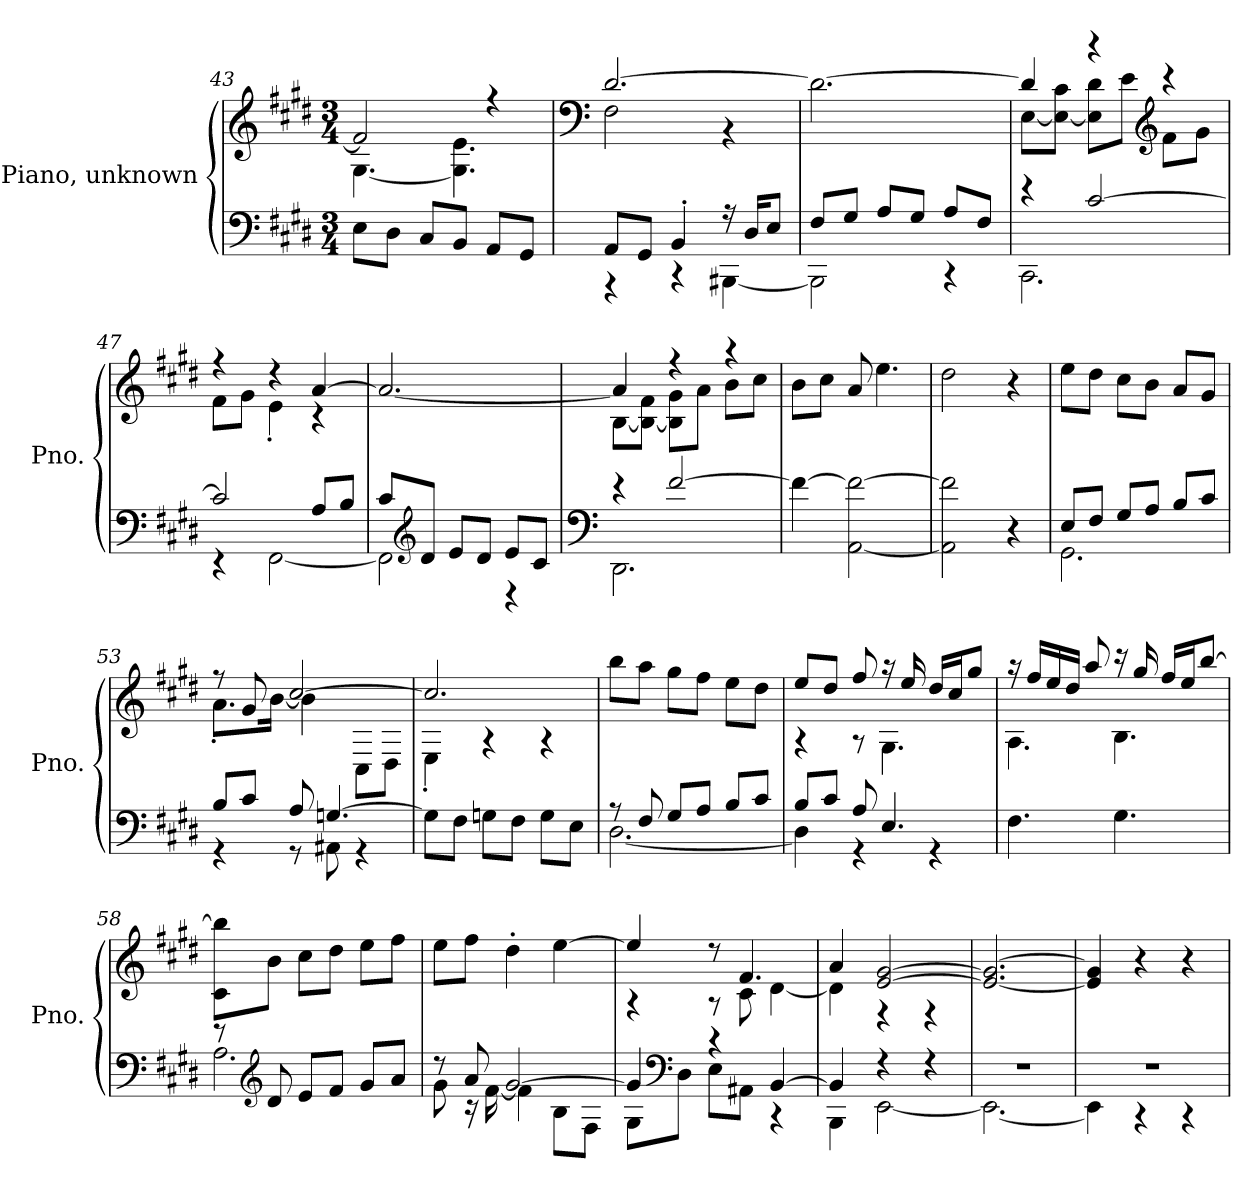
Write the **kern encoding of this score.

**kern	**kern
*part1	*part1
*staff2	*staff1
*I"Piano, unknown	*
*I'Pno.	*
*clefF4	*clefG2
*k[f#c#g#d#]	*k[f#c#g#d#]
*M3/4	*M3/4
=43	=43
*	*^
8E\L	2f#/]	[4.G#\
8D#\J	.	.
8C#/L	.	.
8BB/J	.	4.G#\] 4.e\
8AA/L	4r	.
8GG#/J	.	.
=44	=44	=44
*	*clefF4	*
*^	*	*
8AA/L	4r	[2.d#/	2F#\
8GG#/J	.	.	.
4BB'/	4r	.	.
16r	[4BBB#X\	.	4r
16D#/KL	.	.	.
8E/J	.	.	.
*	*	*v	*v
=45	=45	=45
8F#/L	2BBB#\]	2.d#\_
8G#/J	.	.
8A/L	.	.
8G#/J	.	.
8A/L	4r	.
8F#/J	.	.
!!LO:LB:g=z
=46	=46	=46
*	*	*^
4r	2.CC#\	4d#/]	[8E\L
.	.	.	8E\_ 8c#\J
[2c#/	.	4r	8E\] 8d#\L
.	.	.	8e\J
*	*	*clefG2	*
.	.	4r	8f#\L
.	.	.	8g#\J
=47	=47	=47	=47
2c#/]	4r	4r	8f#\L
.	.	.	8g#\J
.	[2FF#\	4r	4e'\
8A/L	.	[4a/	4r
8B/J	.	.	.
*	*	*v	*v
=48	=48	=48
8c#/L	2FF#\]	2.a/_
*clefG2	*	*
8d#/J	.	.
8e/L	.	.
8d#/J	.	.
8e/L	4r	.
8c#/J	.	.
=49	=49	=49
*clefF4	*	*
*	*	*^
4r	2.DD#\	4a/]	[8B\L
.	.	.	8B\_ 8f#\J
[2f#/	.	4r	8B\] 8g#\L
.	.	.	8a\J
.	.	4r	8b\L
.	.	.	8cc#\J
*v	*v	*	*
*	*v	*v
=50	=50
4f#\_	8b\L
.	8cc#\J
[2AA\ 2f#\_	8a/
.	4.ee\
=51	=51
2AA\] 2f#\]	2dd#\
4r	4r
!!LO:LB:g=z
=52	=52
*^	*
8E/L	2.GG#\	8ee\L
8F#/J	.	8dd#\J
8G#/L	.	8cc#\L
8A/J	.	8b\J
8B/L	.	8a/L
8c#/J	.	8g#/J
=53	=53	=53
*	*	*^
8B/L	4r	8r	8.a'\L
8c#/J	.	8g#/	.
.	.	.	[16b\Jk
8A/	8r	[2cc#/	4b\]
[4.Gn/	8AA#X\	.	.
.	4r	.	8C#\L
.	.	.	8D#\J
*v	*v	*	*
=54	=54	=54
8G\L]	2.cc#/]	4E'\
8F#\J	.	.
8Gn\L	.	4r
8F#\J	.	.
8G\L	.	4r
8E\J	.	.
*	*v	*v
=55	=55
*^	*
8r	[2.D#\	8bb\L
8F#/	.	8aa\J
8G#/L	.	8gg#\L
8A/J	.	8ff#\J
8B/L	.	8ee\L
8c#/J	.	8dd#\J
!!LO:LB:g=z
=56	=56	=56
*	*	*^
8B/L	4D#\]	8ee/L	4r
8c#/J	.	8dd#/J	.
8A/	4r	8ff#/	8r
4.E/	.	16r	4.G#\
.	.	16ee/	.
.	4r	16dd#/LL	.
.	.	16cc#/J	.
.	.	8gg#/J	.
*v	*v	*	*
=57	=57	=57
4.F#\	16r	4.A\
.	16ff#/LL	.
.	16ee/	.
.	16dd#/JJ	.
.	8aa/	.
4.G#\	16r	4.B\
.	16gg#/	.
.	16ff#/LL	.
.	16ee/J	.
.	[8bb/J	.
*	*v	*v
=58	=58
*^	*
8r	2.A\	8c#\ 8bb\]L
*clefG2	*	*
8d#/	.	8b\J
8e/L	.	8cc#\L
8f#/J	.	8dd#\J
8g#/L	.	8ee\L
8a/J	.	8ff#\J
=59	=59	=59
8r	8g#\	8ee\L
8a/	16r	8ff#\J
.	[16f#\	.
[2g#/	4f#\]	4dd#'\
.	8B\L	[4ee\
.	8F#\J	.
!!LO:PB:g=z
=60	=60	=60
*	*	*^
4g#/]	8G#\L	4ee/]	4r
*clefF4	*	*	*
.	8D#\J	.	.
4r	8E\L	8r	8r
.	8AA#X\J	4.f#/	8c#\
[4BB/	4r	.	[4d#\
=61	=61	=61	=61
4BB/]	4BBB\	4a/	4d#\]
4r	[2EE\	[2e/ [2g#/	4r
4r	.	.	4r
*	*	*v	*v
=62	=62	=62
2.r	2.EE\_	2.e/_ 2.g#/_
=63	=63	=63
2.r	4EE\]	4e/] 4g#/]
.	4r	4r
.	4r	4r
*v	*v	*
=	=
*-	*-
